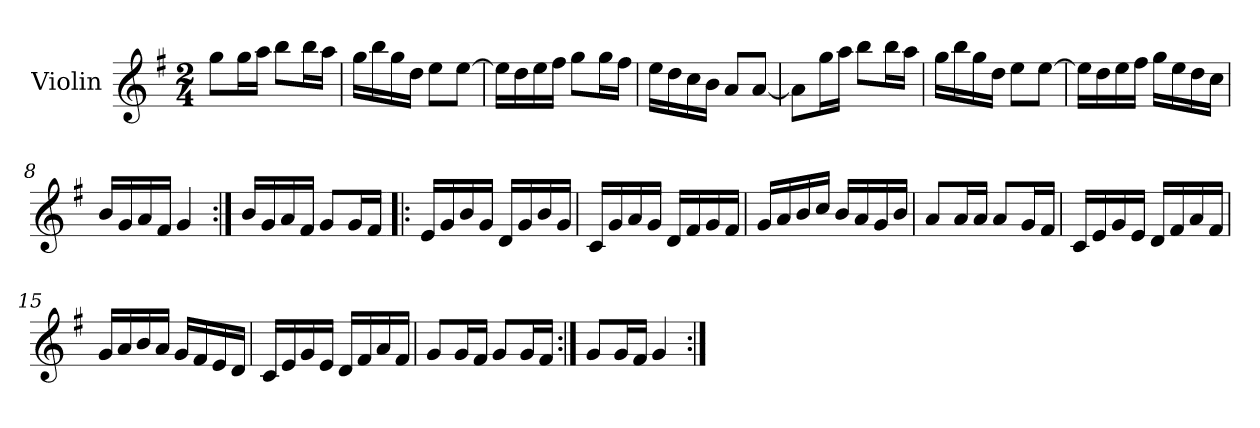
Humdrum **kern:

**kern
*part1
*staff1
*I"Violin
*I'Vln.
*clefG2
*k[f#]
*M2/4
=1
8gg\L
16gg\L
16aa\JJ
8bb\L
16bb\L
16aa\JJ
=2
16gg\LL
16bb\
16gg\
16dd\JJ
8ee\L
[8ee\J
=3
16ee\LL]
16dd\
16ee\
16ff#\JJ
8gg\L
16gg\L
16ff#\JJ
=4
16ee\LL
16dd\
16cc\
16b\JJ
8a/L
[8a/J
!!LO:LB:g=z
=5
8a\L]
16gg\L
16aa\JJ
8bb\L
16bb\L
16aa\JJ
=6
16gg\LL
16bb\
16gg\
16dd\JJ
8ee\L
[8ee\J
=7
16ee\LL]
16dd\
16ee\
16ff#\JJ
16gg\LL
16ee\
16dd\
16cc\JJ
=8
16b/LL
16g/
16a/
16f#/JJ
4g/
=9:|!
16b/LL
16g/
16a/
16f#/JJ
8g/L
16g/L
16f#/JJ
=10!|:
16e/LL
16g/
16b/
16g/JJ
16d/LL
16g/
16b/
16g/JJ
!!LO:LB:g=z
=11
16c/LL
16g/
16a/
16g/JJ
16d/LL
16f#/
16g/
16f#/JJ
=12
16g/LL
16a/
16b/
16cc/JJ
16b/LL
16a/
16g/
16b/JJ
=13
8a/L
16a/L
16a/JJ
8a/L
16g/L
16f#/JJ
!!LO:LB:g=z
=14
16c/LL
16e/
16g/
16e/JJ
16d/LL
16f#/
16a/
16f#/JJ
=15
16g/LL
16a/
16b/
16a/JJ
16g/LL
16f#/
16e/
16d/JJ
=16
16c/LL
16e/
16g/
16e/JJ
16d/LL
16f#/
16a/
16f#/JJ
=17
8g/L
16g/L
16f#/JJ
8g/L
16g/L
16f#/JJ
=18:|!
8g/L
16g/L
16f#/JJ
4g/
=:|!
*-
